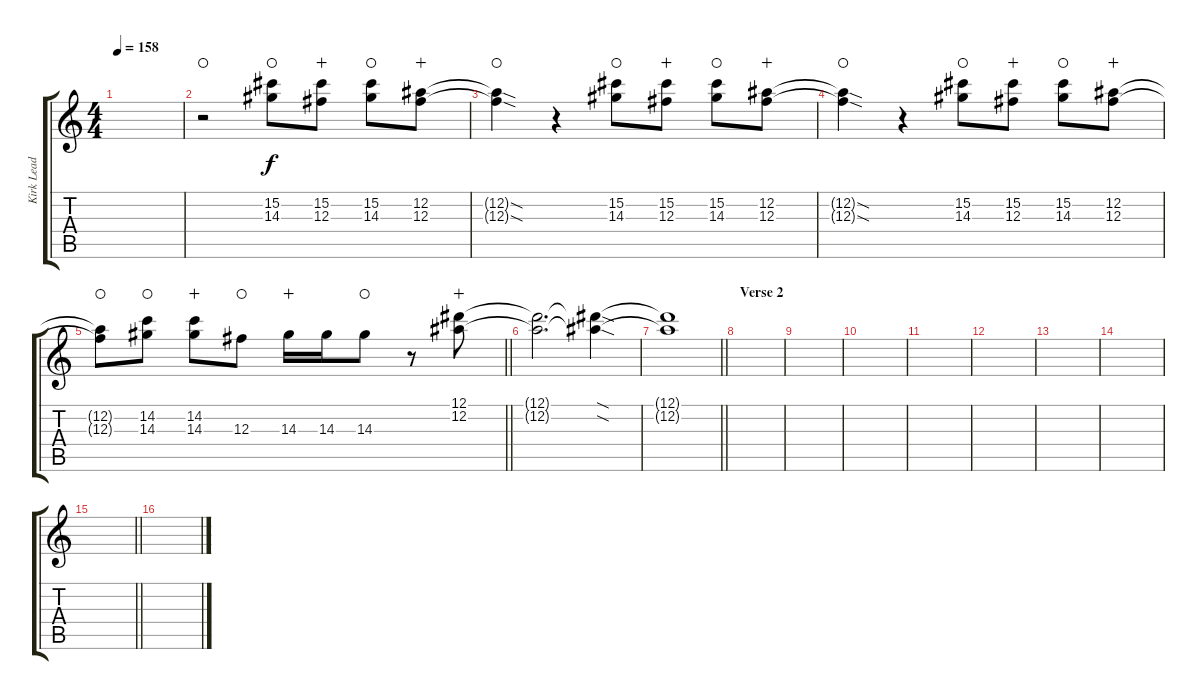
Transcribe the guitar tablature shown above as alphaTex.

\track ("Kirk Lead" "Kirk Lead") {instrument distortionguitar}
\staff {score tabs}
\tuning (Eb4 Bb3 Gb3 Db3 Ab2 Eb2) {hide}
\ts (4 4)
\tempo 158
\clef g2
\ks c
|
r.2{waho} (15.2 14.3).8{waho} (15.2 12.3).8{wahc} (15.2 14.3).8{waho} (12.2 12.3).8{wahc} |
(12.2{sod t} 12.3{sod t}).4{waho} r.4 (15.2 14.3).8{waho} (15.2 12.3).8{wahc} (15.2 14.3).8{waho} (12.2 12.3).8{wahc} |
(12.2{sod t} 12.3{sod t}).4{waho} r.4 (15.2 14.3).8{waho} (15.2 12.3).8{wahc} (15.2 14.3).8{waho} (12.2 12.3).8{wahc} |
\barLineRight lightlight
(12.2{t} 12.3{t}).8{waho} (14.2 14.3).8{waho} (14.2 14.3).8{wahc} 12.3.8{waho} 14.3.16{wahc} 14.3.16 14.3.8{waho} r.8 (12.1 12.2).8{wahc} |
\section ("" "")
(12.1{t} 12.2{t}).2{d} (12.1{sod t} 12.2{sod t}).4 |
\barLineRight lightlight
(12.1{t} 12.2{t}).1 |
\section ("" "Verse 2")
|
|
|
|
|
|
|
\barLineRight lightlight
|
\section ("" "")
